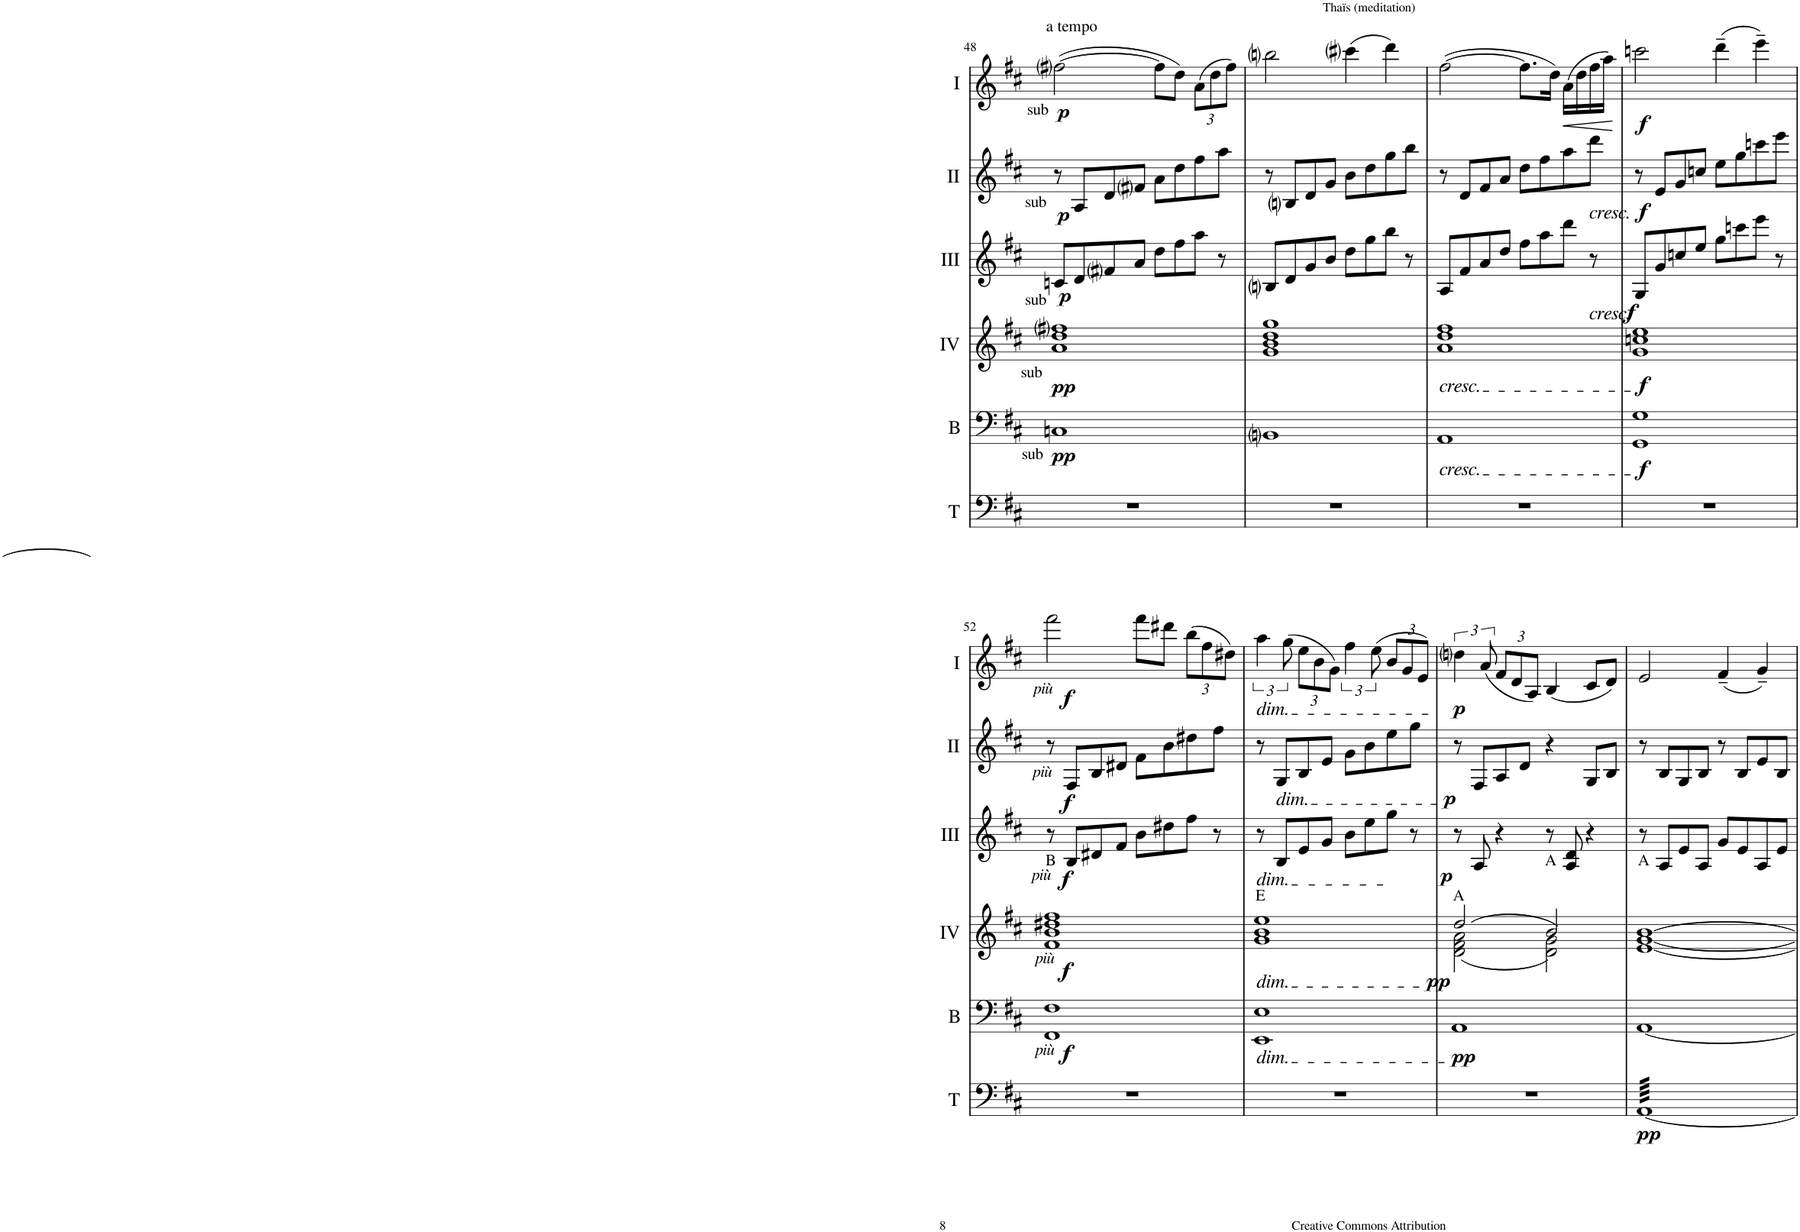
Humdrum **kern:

**kern	**dynam	**kern	**dynam	**kern	**dynam	**kern	**dynam	**kern	**dynam	**kern	**dynam
*part6	*part6	*part5	*part5	*part4	*part4	*part3	*part3	*part2	*part2	*part1	*part1
*staff6	*staff6	*staff5	*staff5	*staff4	*staff4	*staff3	*staff3	*staff2	*staff2	*staff1	*staff1
*I"Timp.	*	*I"Bas	*	*I"Acc. 4	*	*I"Acc. 3	*	*I"Acc. 2	*	*I"Acc. 1	*
*I'T	*	*I'B	*	*	*	*	*	*	*	*	*
!!LO:PB:g=z
*clefF4	*	*clefF4	*	*clefG2	*	*clefG2	*	*clefG2	*	*clefG2	*
*	*	*Trd7c12	*	*Trd7c12	*	*Trd7c12	*	*	*	*	*
*k[f#c#]	*	*k[f#c#]	*	*k[f#c#]	*	*k[f#c#]	*	*k[f#c#]	*	*k[f#c#]	*
*M4/4	*	*M4/4	*	*M4/4	*	*M4/4	*	*M4/4	*	*M4/4	*
*met(c)	*	*met(c)	*	*met(c)	*	*met(c)	*	*met(c)	*	*met(c)	*
=48	=48	=48	=48	=48	=48	=48	=48	=48	=48	=48	=48
!	!	!	!	!	!	!	!	!	!	!LO:TX:b:t=sub	!
!	!	!	!	!	!	!	!	!	!	!LO:TX:a:t=a tempo	!
!	!	!	!	!	!	!	!	!LO:TX:b:t=sub	!	!	!
!	!	!	!	!	!	!LO:TX:b:t=sub	!	!	!	!	!
!	!	!	!	!LO:TX:b:t=sub	!	!	!	!	!	!	!
!	!	!LO:TX:b:t=sub	!	!	!	!	!	!	!	!	!
!	!	!	!LO:DY:b	!	!LO:DY:b	!	!LO:DY:b	!	!LO:DY:b	!	!LO:DY:b
1r	.	1Cn	pp	1a 1dd 1ff#i	pp	8cn/L	p	8r	p	([2ff#i\	p
.	.	.	.	.	.	8d/	.	8A/L	.	.	.
.	.	.	.	.	.	8f#i/	.	8d/	.	.	.
.	.	.	.	.	.	8a/J	.	8f#i/J	.	.	.
.	.	.	.	.	.	8dd\L	.	8a\L	.	8ff#\L]	.
.	.	.	.	.	.	8ff#\	.	8dd\	.	8dd\J)	.
*	*	*	*	*	*	*	*	*	*	*Xbrackettup	*
.	.	.	.	.	.	8aa\J	.	8ff#\	.	(12a\L	.
.	.	.	.	.	.	.	.	.	.	12dd\	.
.	.	.	.	.	.	8r	.	8aa\J	.	.	.
.	.	.	.	.	.	.	.	.	.	12ff#\J)	.
=49	=49	=49	=49	=49	=49	=49	=49	=49	=49	=49	=49
1r	.	1BBni	.	1g 1b 1dd 1gg	.	8Bni/L	.	8r	.	2bbni\	.
.	.	.	.	.	.	8d/	.	8Bni/L	.	.	.
.	.	.	.	.	.	8g/	.	8d/	.	.	.
.	.	.	.	.	.	8b/J	.	8g/J	.	.	.
.	.	.	.	.	.	8dd\L	.	8b\L	.	(4ccc#i\	.
.	.	.	.	.	.	8gg\	.	8dd\	.	.	.
.	.	.	.	.	.	8bb\J	.	8gg\	.	4ddd\)	.
.	.	.	.	.	.	8r	.	8bb\J	.	.	.
=50	=50	=50	=50	=50	=50	=50	=50	=50	=50	=50	=50
!	!	!	!	!LO:TX:b:i:t=cresc.	!	!	!	!	!	!	!
!	!	!LO:TX:b:i:t=cresc.	!	!	!	!	!	!	!	!	!
1r	.	1AA	.	1a 1dd 1ff#	.	8A/L	.	8r	.	([2ff#\	.
.	.	.	.	.	.	8f#/	.	8d/L	.	.	.
.	.	.	.	.	.	8a/	.	8f#/	.	.	.
.	.	.	.	.	.	8dd/J	.	8a/J	.	.	.
.	.	.	.	.	.	8ff#\L	.	8dd\L	.	8.ff#\L]	.
.	.	.	.	.	.	8aa\	.	8ff#\	.	.	.
.	.	.	.	.	.	.	.	.	.	16dd\Jk)	.
!	!	!	!	!	!	!	!	!	!	!	!LO:HP:b
.	.	.	.	.	.	8ddd\J	.	8aa\	.	(16a\LL	<
.	.	.	.	.	.	.	.	.	.	16dd\	.
!	!	!	!	!	!	!	!	!LO:TX:b:i:t=cresc.	!	!	!
!	!	!	!	!	!	!LO:TX:b:i:t=cresc.	!	!	!	!	!
.	.	.	.	.	.	8r	.	8ddd\J	.	16ff#\	.
.	.	.	.	.	.	.	.	.	.	16aa\JJ)	.
.	.	.	.	.	.	.	.	.	.	.	[
=51	=51	=51	=51	=51	=51	=51	=51	=51	=51	=51	=51
!	!	!	!LO:DY:b	!	!LO:DY:b	!	!LO:DY:b	!	!LO:DY:b	!	!LO:DY:b
1r	.	1GG 1G	f	1g 1ccn 1ee	f	8G/L	f	8r	f	2cccn\	f
.	.	.	.	.	.	8g/	.	8e/L	.	.	.
.	.	.	.	.	.	8ccn/	.	8g/	.	.	.
.	.	.	.	.	.	8ee/J	.	8ccn/J	.	.	.
.	.	.	.	.	.	8gg\L	.	8ee\L	.	(4ddd~\	.
.	.	.	.	.	.	8cccn\	.	8gg\	.	.	.
.	.	.	.	.	.	8eee\J	.	8cccn\	.	4eee~\)	.
.	.	.	.	.	.	8r	.	8eee\J	.	.	.
!!LO:LB:g=z
=52	=52	=52	=52	=52	=52	=52	=52	=52	=52	=52	=52
!	!	!	!	!	!	!	!	!	!	!LO:TX:b:i:t=più	!
!	!	!	!	!	!	!	!	!LO:TX:b:i:t=più	!	!	!
!	!	!	!	!	!	!LO:TX:b:t=B	!	!	!	!	!
!	!	!	!	!	!	!LO:TX:b:i:t=più	!	!	!	!	!
!	!	!	!	!LO:TX:b:i:t=più	!	!	!	!	!	!	!
!	!	!LO:TX:b:i:t=più	!	!	!	!	!	!	!	!	!
!	!	!	!LO:DY:b	!	!LO:DY:b	!	!LO:DY:b	!	!LO:DY:b	!	!LO:DY:b
1r	.	1FF# 1F#	f	1f# 1b 1dd#X 1ff#	f	8r	f	8r	f	[2fff#\	f
.	.	.	.	.	.	8B/L	.	8F#/L	.	.	.
.	.	.	.	.	.	8d#X/	.	8B/	.	.	.
.	.	.	.	.	.	8f#/J	.	8d#X/J	.	.	.
.	.	.	.	.	.	8b\L	.	8f#\L	.	8fff#\L]	.
.	.	.	.	.	.	8dd#X\	.	8b\	.	8ddd#X\J	.
.	.	.	.	.	.	8ff#\J	.	8dd#X\	.	(12bb\L	.
.	.	.	.	.	.	.	.	.	.	12ff#\	.
.	.	.	.	.	.	8r	.	8ff#\J	.	.	.
.	.	.	.	.	.	.	.	.	.	12dd#X\J)	.
=53	=53	=53	=53	=53	=53	=53	=53	=53	=53	=53	=53
*	*	*	*	*	*	*	*	*	*	*brackettup	*
!	!	!	!	!	!	!	!	!	!	!LO:TX:b:i:t=dim.	!
!	!	!	!	!	!	!LO:TX:b:t=E	!	!	!	!	!
!	!	!	!	!	!	!LO:TX:b:i:t=dim.	!	!	!	!	!
!	!	!	!	!LO:TX:b:i:t=dim.	!	!	!	!	!	!	!
!	!	!LO:TX:b:i:t=dim.	!	!	!	!	!	!	!	!	!
1r	.	1EE 1E	.	1g 1b 1ee	.	8r	.	8r	.	6aa\	.
!	!	!	!	!	!	!	!	!LO:TX:b:i:t=dim.	!	!	!
.	.	.	.	.	.	8B/L	.	8G/L	.	.	.
.	.	.	.	.	.	.	.	.	.	(12gg\	.
*	*	*	*	*	*	*	*	*	*	*Xbrackettup	*
.	.	.	.	.	.	8e/	.	8B/	.	12ee\L	.
.	.	.	.	.	.	.	.	.	.	12b\	.
.	.	.	.	.	.	8g/J	.	8e/J	.	.	.
.	.	.	.	.	.	.	.	.	.	12g\J)	.
*	*	*	*	*	*	*	*	*	*	*brackettup	*
.	.	.	.	.	.	8b\L	.	8g\L	.	6ff#\	.
.	.	.	.	.	.	8ee\	.	8b\	.	.	.
.	.	.	.	.	.	.	.	.	.	(12ee\	.
*	*	*	*	*	*	*	*	*	*	*Xbrackettup	*
.	.	.	.	.	.	8gg\J	.	8ee\	.	12b/L	.
.	.	.	.	.	.	.	.	.	.	12g/	.
.	.	.	.	.	.	8r	.	8gg\J	.	.	.
.	.	.	.	.	.	.	.	.	.	12e/J)	.
=54	=54	=54	=54	=54	=54	=54	=54	=54	=54	=54	=54
*	*	*	*	*^	*	*	*	*	*	*	*
*	*	*	*	*	*	*	*	*	*	*	*brackettup	*
!	!	!	!	!	!	!	!LO:TX:b:t=A	!	!	!	!	!
!	!	!	!LO:DY:b	!	!	!LO:DY:b	!	!LO:DY:b	!	!LO:DY:b	!	!LO:DY:b
1r	.	1AA	pp	(2dd/	(2d\ 2f#\ 2a\	pp	8r	p	8r	p	6ddni\	p
.	.	.	.	.	.	.	8A/	.	8F#/L	.	.	.
.	.	.	.	.	.	.	.	.	.	.	(12a/	.
*	*	*	*	*	*	*	*	*	*	*	*Xbrackettup	*
.	.	.	.	.	.	.	4r	.	8A/	.	12f#/L	.
.	.	.	.	.	.	.	.	.	.	.	12d/	.
.	.	.	.	.	.	.	.	.	8d/J	.	.	.
.	.	.	.	.	.	.	.	.	.	.	12A/J)	.
!	!	!	!	!	!	!	!LO:TX:b:t=A	!	!	!	!	!
.	.	.	.	2b/)	2d\ 2g\)	.	8r	.	4r	.	(4B/	.
.	.	.	.	.	.	.	8A/ 8d/	.	.	.	.	.
.	.	.	.	.	.	.	4r	.	8G/L	.	8c#/L	.
.	.	.	.	.	.	.	.	.	8B/J	.	8d/J)	.
*	*	*	*	*v	*v	*	*	*	*	*	*	*
=55	=55	=55	=55	=55	=55	=55	=55	=55	=55	=55	=55
!	!	!	!	!	!	!LO:TX:b:t=A	!	!	!	!	!
!	!LO:DY:b	!	!	!	!	!	!	!	!	!	!
*tremolo	*	*	*	*	*	*	*	*	*	*	*
[64AALLLL	pp	[1AA	.	[1e [1g [1b	.	8r	.	8r	.	2e/	.
64AA	.	.	.	.	.	.	.	.	.	.	.
64AA	.	.	.	.	.	.	.	.	.	.	.
64AA	.	.	.	.	.	.	.	.	.	.	.
64AA	.	.	.	.	.	.	.	.	.	.	.
64AA	.	.	.	.	.	.	.	.	.	.	.
64AA	.	.	.	.	.	.	.	.	.	.	.
64AA	.	.	.	.	.	.	.	.	.	.	.
64AA	.	.	.	.	.	8A/L	.	8B/L	.	.	.
64AA	.	.	.	.	.	.	.	.	.	.	.
64AA	.	.	.	.	.	.	.	.	.	.	.
64AA	.	.	.	.	.	.	.	.	.	.	.
64AA	.	.	.	.	.	.	.	.	.	.	.
64AA	.	.	.	.	.	.	.	.	.	.	.
64AA	.	.	.	.	.	.	.	.	.	.	.
64AA	.	.	.	.	.	.	.	.	.	.	.
64AA	.	.	.	.	.	8e/	.	8G/	.	.	.
64AA	.	.	.	.	.	.	.	.	.	.	.
64AA	.	.	.	.	.	.	.	.	.	.	.
64AA	.	.	.	.	.	.	.	.	.	.	.
64AA	.	.	.	.	.	.	.	.	.	.	.
64AA	.	.	.	.	.	.	.	.	.	.	.
64AA	.	.	.	.	.	.	.	.	.	.	.
64AA	.	.	.	.	.	.	.	.	.	.	.
64AA	.	.	.	.	.	8A/J	.	8B/J	.	.	.
64AA	.	.	.	.	.	.	.	.	.	.	.
64AA	.	.	.	.	.	.	.	.	.	.	.
64AA	.	.	.	.	.	.	.	.	.	.	.
64AA	.	.	.	.	.	.	.	.	.	.	.
64AA	.	.	.	.	.	.	.	.	.	.	.
64AA	.	.	.	.	.	.	.	.	.	.	.
64AA	.	.	.	.	.	.	.	.	.	.	.
64AA	.	.	.	.	.	8g/L	.	8r	.	(4f#~/	.
64AA	.	.	.	.	.	.	.	.	.	.	.
64AA	.	.	.	.	.	.	.	.	.	.	.
64AA	.	.	.	.	.	.	.	.	.	.	.
64AA	.	.	.	.	.	.	.	.	.	.	.
64AA	.	.	.	.	.	.	.	.	.	.	.
64AA	.	.	.	.	.	.	.	.	.	.	.
64AA	.	.	.	.	.	.	.	.	.	.	.
64AA	.	.	.	.	.	8e/	.	8B/L	.	.	.
64AA	.	.	.	.	.	.	.	.	.	.	.
64AA	.	.	.	.	.	.	.	.	.	.	.
64AA	.	.	.	.	.	.	.	.	.	.	.
64AA	.	.	.	.	.	.	.	.	.	.	.
64AA	.	.	.	.	.	.	.	.	.	.	.
64AA	.	.	.	.	.	.	.	.	.	.	.
64AA	.	.	.	.	.	.	.	.	.	.	.
64AA	.	.	.	.	.	8A/	.	8e/	.	4g~/)	.
64AA	.	.	.	.	.	.	.	.	.	.	.
64AA	.	.	.	.	.	.	.	.	.	.	.
64AA	.	.	.	.	.	.	.	.	.	.	.
64AA	.	.	.	.	.	.	.	.	.	.	.
64AA	.	.	.	.	.	.	.	.	.	.	.
64AA	.	.	.	.	.	.	.	.	.	.	.
64AA	.	.	.	.	.	.	.	.	.	.	.
64AA	.	.	.	.	.	8e/J	.	8B/J	.	.	.
64AA	.	.	.	.	.	.	.	.	.	.	.
64AA	.	.	.	.	.	.	.	.	.	.	.
64AA	.	.	.	.	.	.	.	.	.	.	.
64AA	.	.	.	.	.	.	.	.	.	.	.
64AA	.	.	.	.	.	.	.	.	.	.	.
64AA	.	.	.	.	.	.	.	.	.	.	.
64AAJJJJ	.	.	.	.	.	.	.	.	.	.	.
*Xtremolo	*	*	*	*	*	*	*	*	*	*	*
=	=	=	=	=	=	=	=	=	=	=	=
*-	*-	*-	*-	*-	*-	*-	*-	*-	*-	*-	*-
